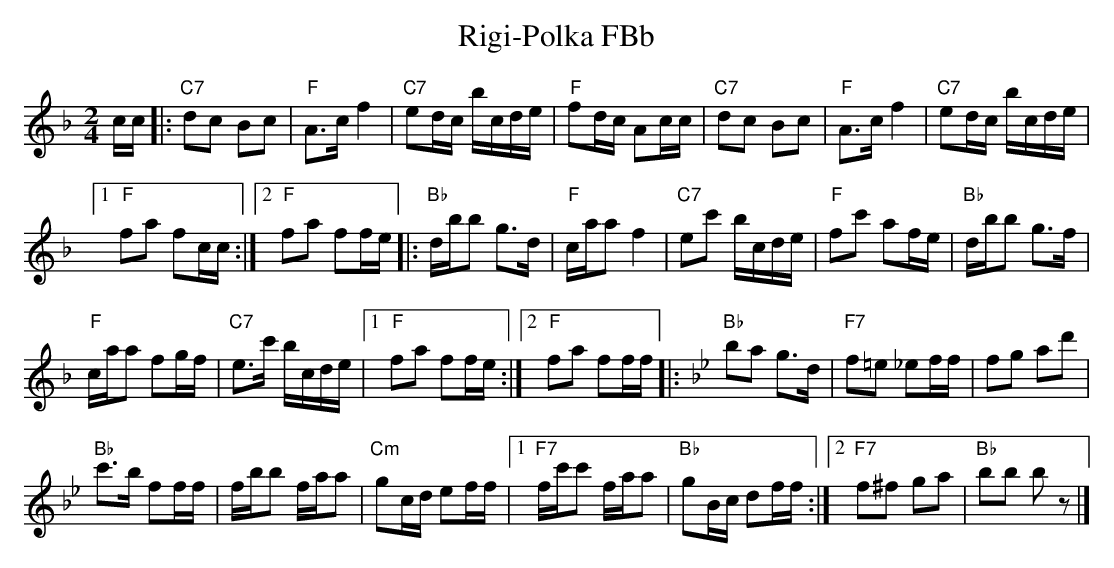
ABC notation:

X:1
T:Rigi-Polka FBb
M:2/4
L:1/16
K:F
cc |: "C7"d2c2 B2c2 | "F"A3c f4 | "C7"e2dc bcde | "F"f2dc A2cc | "C7"d2c2 B2c2 | "F"A3c f4 | "C7"e2dc bcde |1
"F"f2a2 f2cc :|2 "F"f2a2 f2fe |: "Bb"dbb2 g3d | "F"caa2 f4 | "C7"e2c'2 bcde | "F"f2c'2 a2fe | "Bb"dbb2 g3f |
"F"caa2 f2gf | "C7"e3c' bcde |1 "F"f2a2 f2fe :|2 "F"f2a2 f2ff |: [K:Bb] "Bb"b2a2 g3d | "F7"f2=e2 _e2ff | f2g2 a2d'2 |
"Bb"c'3b f2ff | fbb2 faa2 | "Cm"g2cd e2ff |1 "F7"fc'c'2 faa2 | "Bb"g2Bc d2ff :|2 "F7"f2^f2 g2a2 | "Bb"b2b2 b2z2 |]
